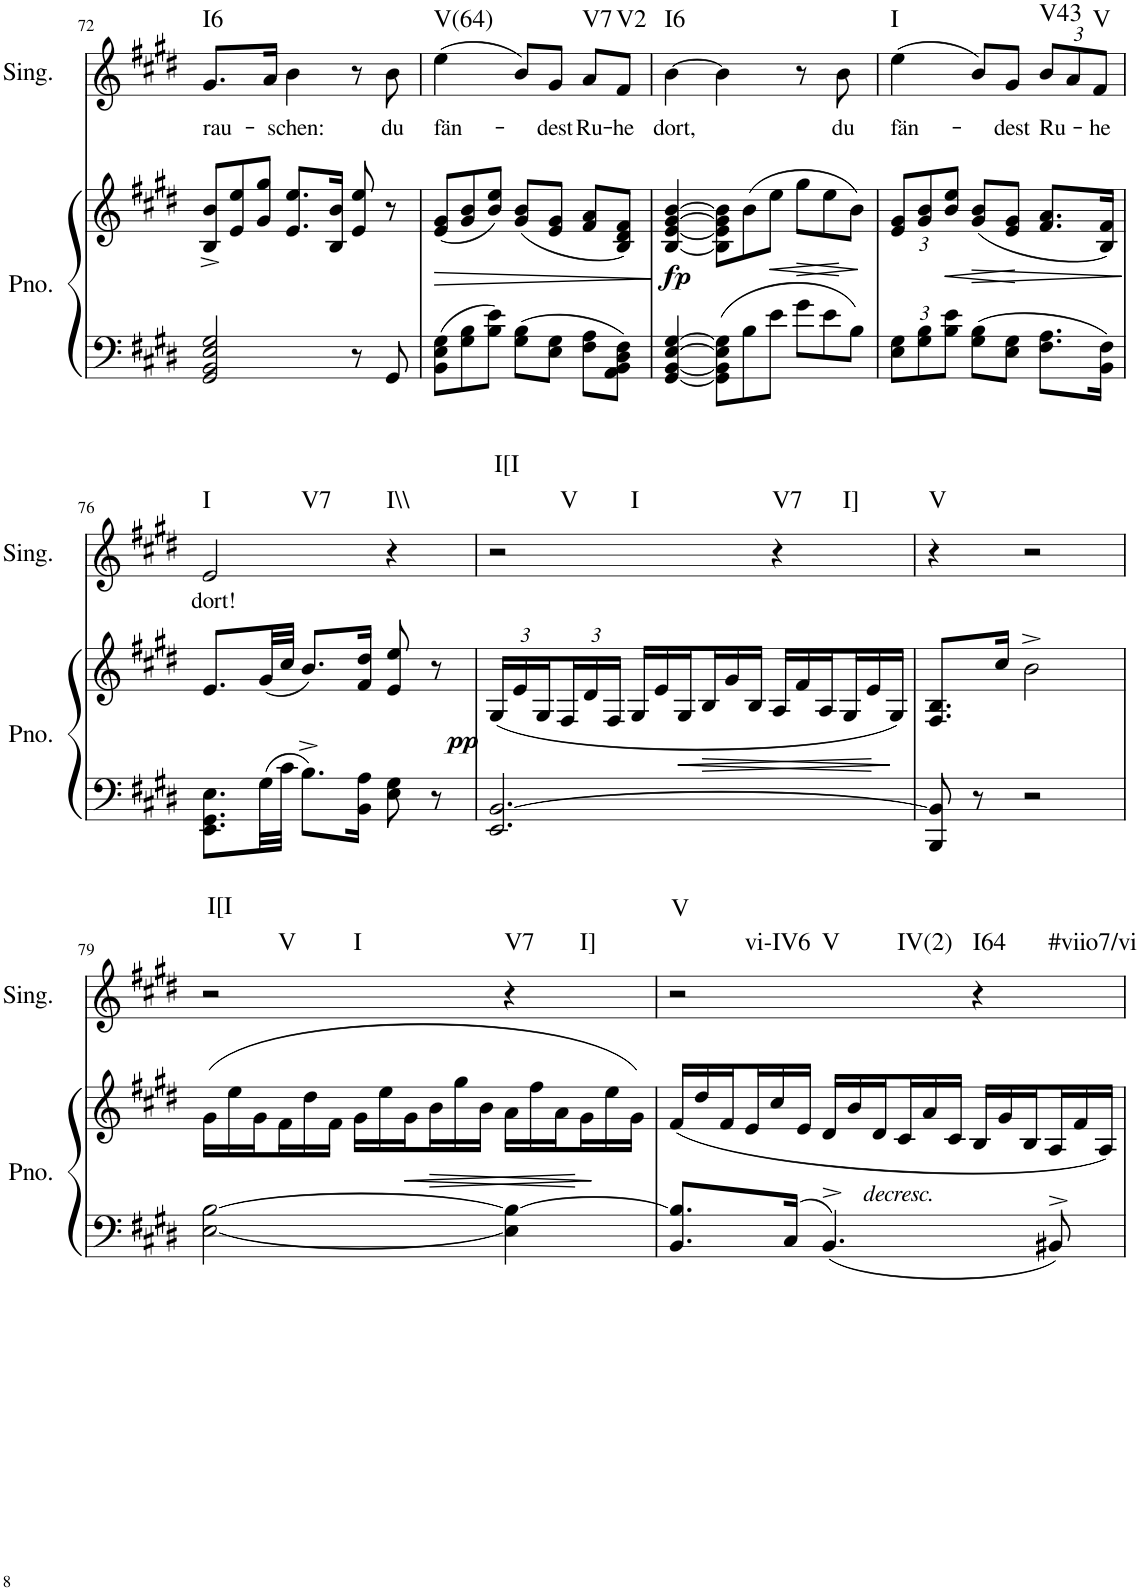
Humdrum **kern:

**kern	**kern	**dynam	**kern	**text	**harte
*part2	*part2	*part2	*part1	*part1	*part1
*staff3	*staff2	*staff2/3	*staff1	*staff1	*
*I"Pianoforte	*	*	*I"Singstimme	*	*
*I'Pno.	*	*	*I'Sing.	*	*
!!LO:PB:g=z
*clefF4	*clefG2	*	*clefG2	*	*
*k[f#c#g#d#]	*k[f#c#g#d#]	*	*k[f#c#g#d#]	*	*
*M3/4	*M3/4	*	*M3/4	*	*
*	*Xtuplet	*	*	*	*
=72	=72	=72	=72	=72	=72
!	!	!	!	!LO:LY:b	!LO:H:kt=I6
2GG#/ 2BB/ 2E/ 2G#/	12B/^ 12b/^L	.	8.g#/L	rau-	N
.	12e/ 12ee/	.	.	.	.
.	12g#/ 12gg#/J	.	.	.	.
.	.	.	16a/Jk	.	.
!	!	!	!	!LO:LY:b	!
.	8.e/ 8.ee/L	.	4b\	-schen:	.
.	16B/ 16b/Jk	.	.	.	.
8r	8e/ 8ee/	.	8r	.	.
!	!	!	!	!LO:LY:b	!
8GG#/	8r	.	8b\	du	.
=73	=73	=73	=73	=73	=73
*Xtuplet	*	*	*	*	*
!	!	!LO:HP:b	!	!LO:LY:b	!LO:H:kt=V(64)
12BB\ 12E\ 12G#\L	(12e/ 12g#/L	>	(4ee\	fän-	N
12G#\ 12B\	12g#/ 12b/	.	.	.	.
12B\ 12e\J	12b/ 12ee/J)	.	.	.	.
8G#\ 8B\L	(8g#/ 8b/L	.	8b/L)	.	.
!	!	!	!	!LO:LY:b	!
8E\ 8G#\J	8e/ 8g#/J	.	8g#/J	-dest	.
!	!	!	!	!LO:LY:b	!LO:H:kt=V7
8F#\ 8A\L	8f#/ 8a/L	.	8a/L	Ru-	N
!	!	!	!	!LO:LY:b	!LO:H:kt=V2
8AA\ 8BB\ 8D#\ 8F#\J	8B/ 8d#/ 8f#/J)	.	8f#/J	-he	N
.	.	]	.	.	.
=74	=74	=74	=74	=74	=74
!	!	!LO:DY:b	!	!LO:LY:b	!LO:H:kt=I6
[4GG#/ [4BB/ [4E/ [4G#/	[4B/ [4e/ [4g#/ [4b/	fp	[4b\	dort,	N
12GG#\] 12BB\] 12E\] 12G#\]L	12B\] 12e\] 12g#\] 12b\]L	.	4b\]	.	.
12B\	(12b\	.	.	.	.
!	!	!LO:HP:b	!	!	!
12e\J	12ee\J	<	.	.	.
!	!	!LO:HP:n=1:b	!	!	!
12g#\L	12gg#\L	[ >	8r	.	.
12e\	12ee\	]	.	.	.
!	!	!	!	!LO:LY:b	!
.	.	.	8b\	du	.
12B\J	12b\J)	.	.	.	.
=75	=75	=75	=75	=75	=75
*tuplet	*	*	*	*	*
*Xbrackettup	*tuplet	*	*	*	*
*	*Xbrackettup	*	*	*	*
!	!	!	!	!LO:LY:b	!LO:H:kt=I
12E\ 12G#\L	12e/ 12g#/L	.	(4ee\	fän-	N
12G#\ 12B\	12g#/ 12b/	.	.	.	.
!	!	!LO:HP:b	!	!	!
12B\ 12e\J	12b/ 12ee/J	<	.	.	.
!	!	!LO:HP:n=1:b	!	!	!
8G#\ 8B\L	(8g#/ 8b/L	[ >	8b/L)	.	.
!	!	!	!	!LO:LY:b	!
8E\ 8G#\J	8e/ 8g#/J	]	8g#/J	-dest	.
*	*	*	*Xbrackettup	*	*
!	!	!	!	!LO:LY:b	!LO:H:kt=V43
8.F#\ 8.A\L	8.f#/ 8.a/L	.	12b/L	Ru-	N
.	.	.	12a/	.	.
!	!	!	!	!LO:LY:b	!LO:H:kt=V
.	.	.	12f#/J	-he	N
16BB\ 16F#\Jk	16B/ 16f#/Jk)	.	.	.	.
!!LO:LB:g=z
=76	=76	=76	=76	=76	=76
!	!	!	!	!LO:LY:b	!LO:H:n=1:kt=I
!	!	!	!	!	!LO:H:n=2:kt=V7
8.EE\ 8.GG#\ 8.E\L	8.e/L	.	2e/	dort!	N N
32G#\LL	(32g#/LL	.	.	.	.
32c#\JJJ	32cc#/JJJ	.	.	.	.
8.B^\L	8.b/L)	.	.	.	.
16BB\ 16A\Jk	16f#/ 16dd#/Jk	.	.	.	.
!	!	!	!	!	!LO:H:kt=I\\
8E\ 8G#\	8e/ 8ee/	.	4r	.	N
8r	8r	.	.	.	.
=77	=77	=77	=77	=77	=77
!	!	!LO:DY:a=2	!	!	!LO:H:n=1:kt=I[I
!	!	!	!	!	!LO:H:n=2:kt=V
!	!	!	!	!	!LO:H:n=3:kt=I
2.EE/ [2.BB/	(24G#/LL	pp	2r	.	N N N
.	24e/	.	.	.	.
.	24G#/	.	.	.	.
.	24F#/	.	.	.	.
.	24d#/	.	.	.	.
.	24F#/JJ	.	.	.	.
*	*Xtuplet	*	*	*	*
.	24G#/LL	.	.	.	.
.	24e/	.	.	.	.
!	!	!LO:HP:b	!	!	!
.	24G#/	<	.	.	.
!	!	!LO:HP:n=1:b	!	!	!
.	24B/	[ >	.	.	.
.	24g#/	]	.	.	.
.	24B/JJ	.	.	.	.
!	!	!	!	!	!LO:H:n=1:kt=V7
!	!	!	!	!	!LO:H:n=2:kt=I]
.	24A/LL	.	4r	.	N N
.	24f#/	.	.	.	.
.	24A/	.	.	.	.
.	24G#/	.	.	.	.
.	24e/	.	.	.	.
.	24G#/JJ)	.	.	.	.
=78	=78	=78	=78	=78	=78
!	!	!	!	!	!LO:H:kt=V
8BBB/ 8BB/]	8.F#/ 8.B/L	.	4r	.	N
8r	.	.	.	.	.
.	16cc#/Jk	.	.	.	.
2r	2b^\	.	2r	.	.
!!LO:LB:g=z
=79	=79	=79	=79	=79	=79
!	!	!	!	!	!LO:H:n=1:kt=I[I
!	!	!	!	!	!LO:H:n=2:kt=V
!	!	!	!	!	!LO:H:n=3:kt=I
[2E\ [2B\	(24g#\LL	.	2r	.	N N N
.	24ee\	.	.	.	.
.	24g#\	.	.	.	.
.	24f#\	.	.	.	.
.	24dd#\	.	.	.	.
.	24f#\JJ	.	.	.	.
.	24g#\LL	.	.	.	.
.	24ee\	.	.	.	.
!	!	!LO:HP:b	!	!	!
.	24g#\	<	.	.	.
!	!	!LO:HP:n=1:b	!	!	!
.	24b\	[ >	.	.	.
.	24gg#\	]	.	.	.
.	24b\JJ	.	.	.	.
!	!	!	!	!	!LO:H:n=1:kt=V7
!	!	!	!	!	!LO:H:n=2:kt=I]
4E\] 4B\_	24a\LL	.	4r	.	N N
.	24ff#\	.	.	.	.
.	24a\	.	.	.	.
.	24g#\	.	.	.	.
.	24ee\	.	.	.	.
.	24g#\JJ)	.	.	.	.
=80	=80	=80	=80	=80	=80
!	!	!	!	!	!LO:H:n=1:kt=V
!	!	!	!	!	!LO:H:n=2:kt=vi-IV6
!	!	!	!	!	!LO:H:n=3:kt=V
!	!	!	!	!	!LO:H:n=4:kt=IV(2)
8.BB/ 8.B/]L	(24f#/LL	.	2r	.	N N N N
.	24dd#/	.	.	.	.
.	24f#/	.	.	.	.
.	24e/	.	.	.	.
.	24cc#/	.	.	.	.
16C#/Jk	.	.	.	.	.
.	24e/JJ	.	.	.	.
4.BB^>/	24d#/LL	.	.	.	.
.	24b/	.	.	.	.
.	24d#/	.	.	.	.
!	!LO:TX:b:i:t=decresc.	!	!	!	!
.	24c#/	.	.	.	.
.	24a/	.	.	.	.
.	24c#/JJ	.	.	.	.
!	!	!	!	!	!LO:H:n=1:kt=I64
!	!	!	!	!	!LO:H:n=2:kt=#viio7/vi
.	24B/LL	.	4r	.	N N
.	24g#/	.	.	.	.
.	24B/	.	.	.	.
8BB#X^>/	24A/	.	.	.	.
.	24f#/	.	.	.	.
.	24A/JJ)	.	.	.	.
=	=	=	=	=	=
*-	*-	*-	*-	*-	*-
